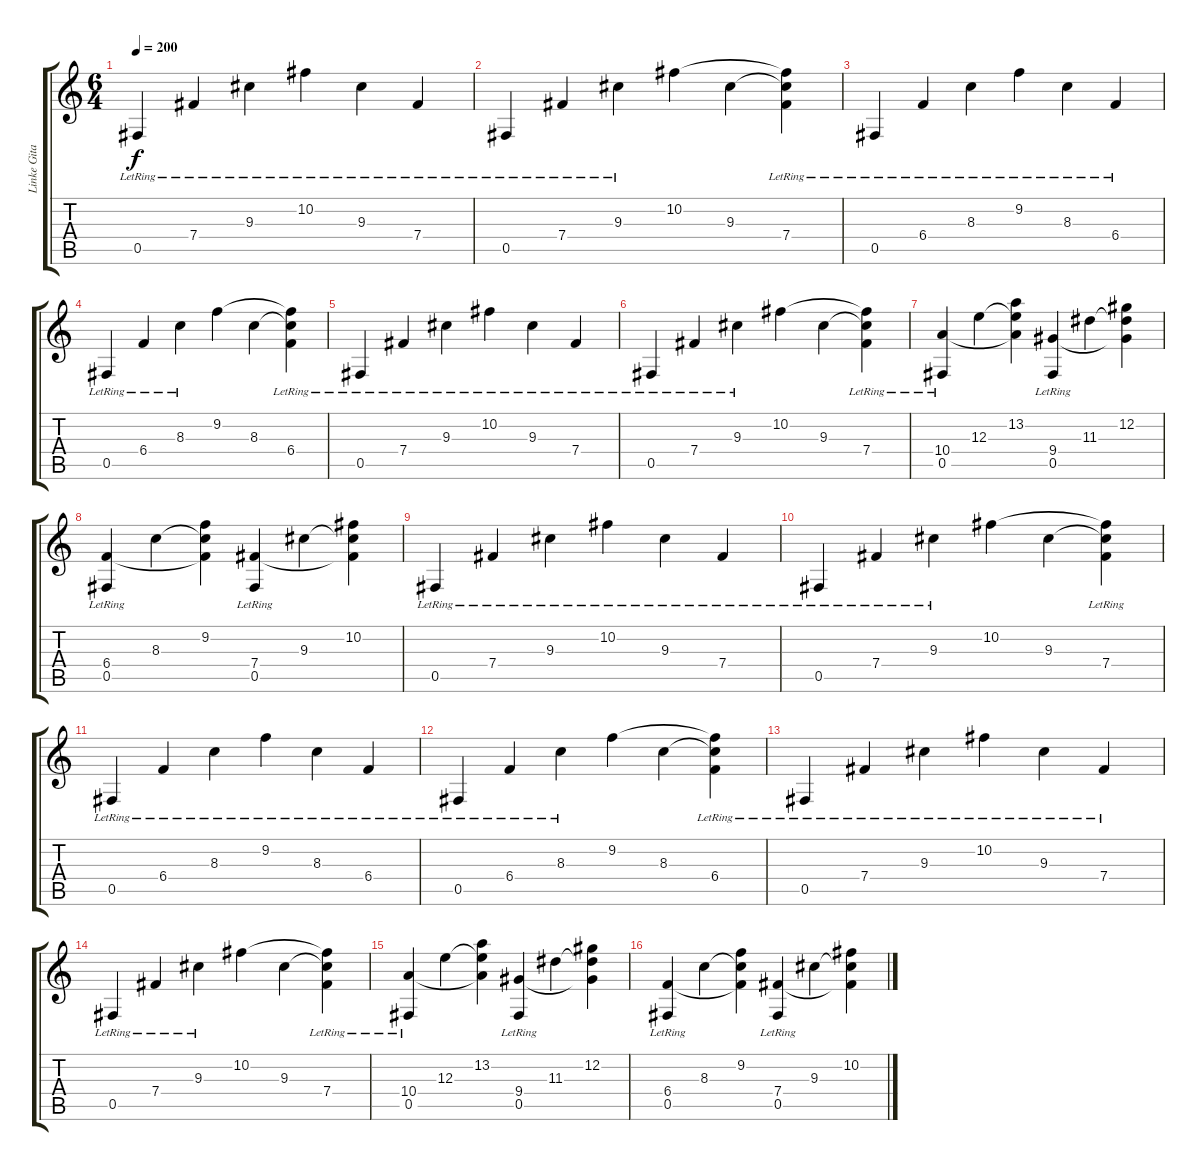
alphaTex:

\track ("Linke Gitarre" "Linke Gita") {instrument distortionguitar}
\staff {score tabs}
\tuning (Db4 Ab3 E3 B2 Gb2 Db2) {hide}
\ts (6 4)
\tempo 200
\clef g2
\ks c
0.5{lr}.4{dy f} 7.4{lr}.4 9.3{lr}.4 10.2{lr}.4 9.3{lr}.4 7.4{lr}.4 |
0.5{lr}.4 7.4{lr}.4 9.3{lr}.4 10.2.4 9.3.4 (10.2{t} 9.3{t} 7.4{lr}).4 |
0.5{lr}.4 6.4{lr}.4 8.3{lr}.4 9.2{lr}.4 8.3{lr}.4 6.4{lr}.4 |
0.5{lr}.4 6.4{lr}.4 8.3{lr}.4 9.2.4 8.3.4 (9.2{t} 8.3{t} 6.4{lr}).4 |
0.5{lr}.4 7.4{lr}.4 9.3{lr}.4 10.2{lr}.4 9.3{lr}.4 7.4{lr}.4 |
0.5{lr}.4 7.4{lr}.4 9.3{lr}.4 10.2.4 9.3.4 (10.2{t} 9.3{t} 7.4{lr}).4 |
(10.4 0.5{lr}).4 12.3.4 (13.2 12.3{t} 10.4{t}).4 (9.4 0.5{lr}).4 11.3.4 (12.2 11.3{t} 9.4{t}).4 |
(6.4 0.5{lr}).4 8.3.4 (9.2 8.3{t} 6.4{t}).4 (7.4 0.5{lr}).4 9.3.4 (10.2 9.3{t} 7.4{t}).4 |
0.5{lr}.4 7.4{lr}.4 9.3{lr}.4 10.2{lr}.4 9.3{lr}.4 7.4{lr}.4 |
0.5{lr}.4 7.4{lr}.4 9.3{lr}.4 10.2.4 9.3.4 (10.2{t} 9.3{t} 7.4{lr}).4 |
0.5{lr}.4 6.4{lr}.4 8.3{lr}.4 9.2{lr}.4 8.3{lr}.4 6.4{lr}.4 |
0.5{lr}.4 6.4{lr}.4 8.3{lr}.4 9.2.4 8.3.4 (9.2{t} 8.3{t} 6.4{lr}).4 |
0.5{lr}.4 7.4{lr}.4 9.3{lr}.4 10.2{lr}.4 9.3{lr}.4 7.4{lr}.4 |
0.5{lr}.4 7.4{lr}.4 9.3{lr}.4 10.2.4 9.3.4 (10.2{t} 9.3{t} 7.4{lr}).4 |
(10.4 0.5{lr}).4 12.3.4 (13.2 12.3{t} 10.4{t}).4 (9.4 0.5{lr}).4 11.3.4 (12.2 11.3{t} 9.4{t}).4 |
(6.4 0.5{lr}).4 8.3.4 (9.2 8.3{t} 6.4{t}).4 (7.4 0.5{lr}).4 9.3.4 (10.2 9.3{t} 7.4{t}).4
